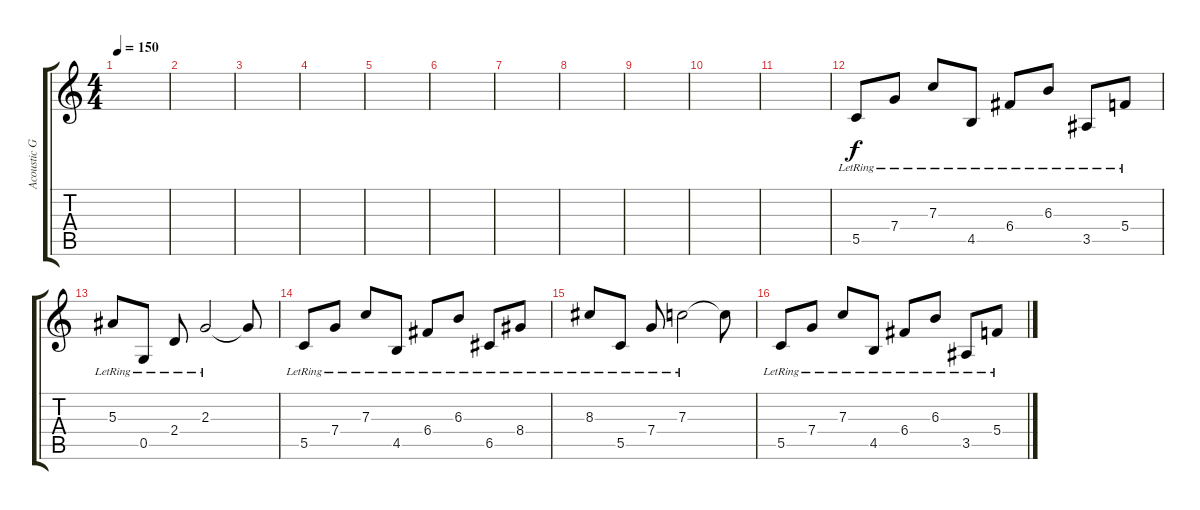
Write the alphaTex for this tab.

\track ("Acoustic Guitar" "Acoustic G") {instrument acousticguitarsteel}
\staff {score tabs}
\tuning (D4 A3 F3 C3 G2 C2) {hide}
\ts (4 4)
\tempo 150
\clef g2
\ks c
|
|
|
|
|
|
|
|
|
|
|
5.5{lr}.8 7.4{lr}.8 7.3{lr}.8 4.5{lr}.8 6.4{lr}.8 6.3{lr}.8 3.5{lr}.8 5.4{lr}.8 |
5.3{lr}.8 0.5{lr}.8 2.4{lr}.8 2.3{lr}.2 2.3{t}.8 |
5.5{lr}.8 7.4{lr}.8 7.3{lr}.8 4.5{lr}.8 6.4{lr}.8 6.3{lr}.8 6.5{lr}.8 8.4{lr}.8 |
8.3{lr}.8 5.5{lr}.8 7.4{lr}.8 7.3{lr}.2 7.3{t}.8 |
5.5{lr}.8 7.4{lr}.8 7.3{lr}.8 4.5{lr}.8 6.4{lr}.8 6.3{lr}.8 3.5{lr}.8 5.4{lr}.8
